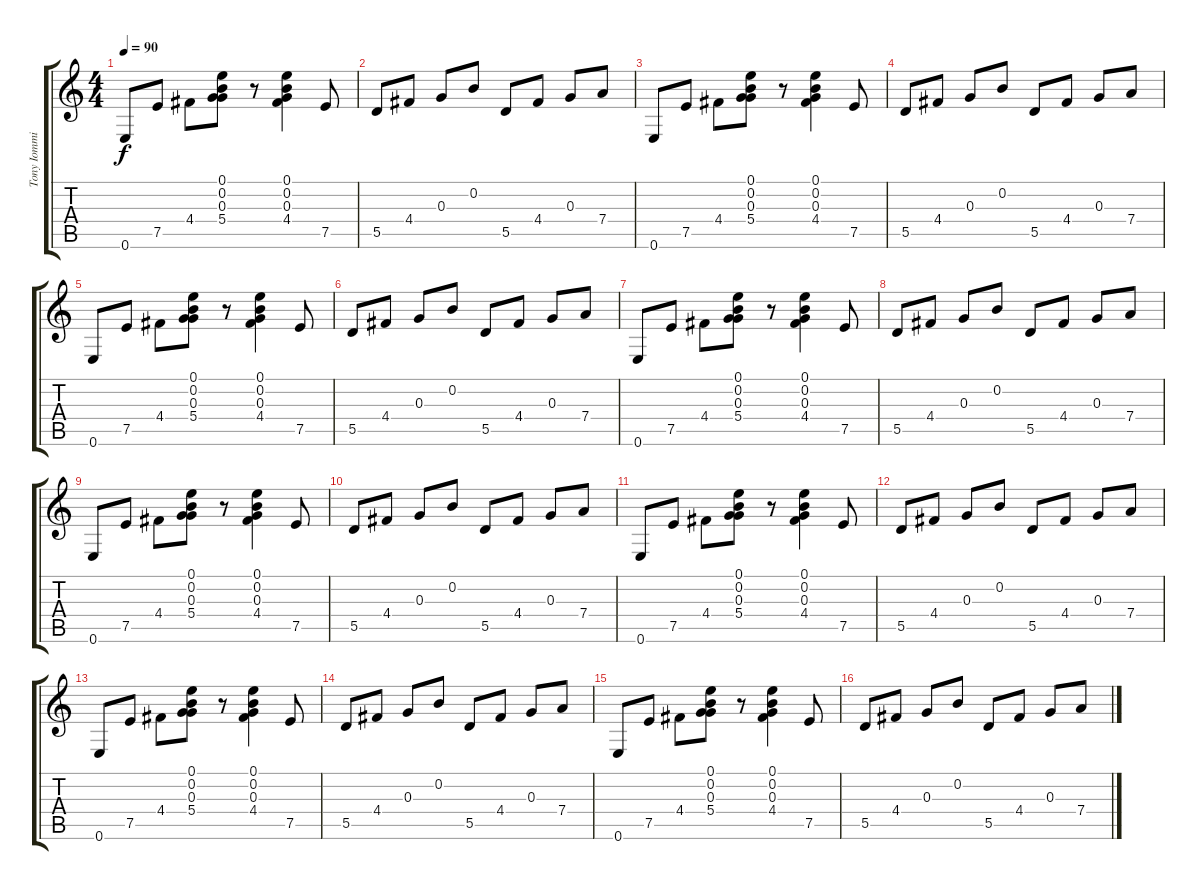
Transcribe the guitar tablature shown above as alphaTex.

\track ("Tony Iommi" "Tony Iommi") {instrument electricguitarjazz}
\staff {score tabs}
\tuning (E4 B3 G3 D3 A2 E2) {hide}
\ts (4 4)
\tempo 90
\clef g2
\ks c
0.6.8{dy f} 7.5.8 4.4.8 (0.1 0.2 0.3 5.4).8 r.8 (0.1 0.2 0.3 4.4).4 7.5.8 |
5.5.8 4.4.8 0.3.8 0.2.8 5.5.8 4.4.8 0.3.8 7.4.8 |
0.6.8 7.5.8 4.4.8 (0.1 0.2 0.3 5.4).8 r.8 (0.1 0.2 0.3 4.4).4 7.5.8 |
5.5.8 4.4.8 0.3.8 0.2.8 5.5.8 4.4.8 0.3.8 7.4.8 |
0.6.8 7.5.8 4.4.8 (0.1 0.2 0.3 5.4).8 r.8 (0.1 0.2 0.3 4.4).4 7.5.8 |
5.5.8 4.4.8 0.3.8 0.2.8 5.5.8 4.4.8 0.3.8 7.4.8 |
0.6.8 7.5.8 4.4.8 (0.1 0.2 0.3 5.4).8 r.8 (0.1 0.2 0.3 4.4).4 7.5.8 |
5.5.8 4.4.8 0.3.8 0.2.8 5.5.8 4.4.8 0.3.8 7.4.8 |
0.6.8 7.5.8 4.4.8 (0.1 0.2 0.3 5.4).8 r.8 (0.1 0.2 0.3 4.4).4 7.5.8 |
5.5.8 4.4.8 0.3.8 0.2.8 5.5.8 4.4.8 0.3.8 7.4.8 |
0.6.8 7.5.8 4.4.8 (0.1 0.2 0.3 5.4).8 r.8 (0.1 0.2 0.3 4.4).4 7.5.8 |
5.5.8 4.4.8 0.3.8 0.2.8 5.5.8 4.4.8 0.3.8 7.4.8 |
0.6.8 7.5.8 4.4.8 (0.1 0.2 0.3 5.4).8 r.8 (0.1 0.2 0.3 4.4).4 7.5.8 |
5.5.8 4.4.8 0.3.8 0.2.8 5.5.8 4.4.8 0.3.8 7.4.8 |
0.6.8 7.5.8 4.4.8 (0.1 0.2 0.3 5.4).8 r.8 (0.1 0.2 0.3 4.4).4 7.5.8 |
5.5.8 4.4.8 0.3.8 0.2.8 5.5.8 4.4.8 0.3.8 7.4.8
